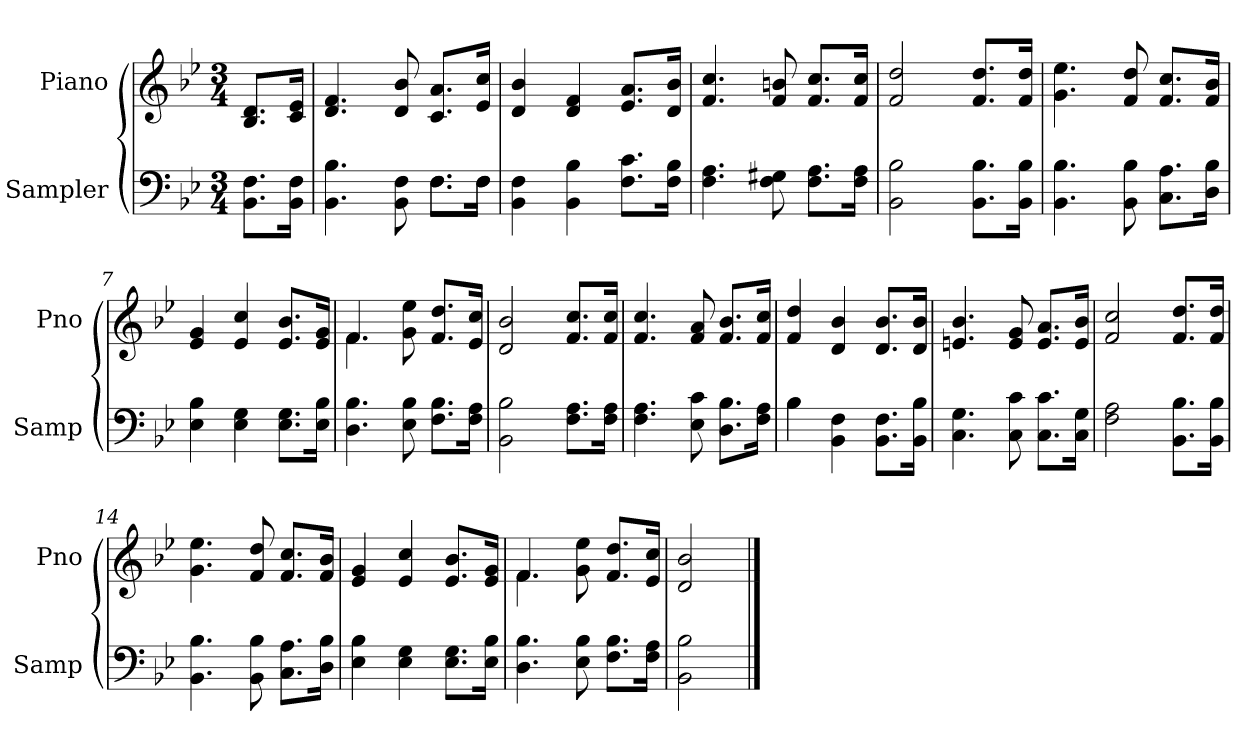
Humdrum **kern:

**kern	**kern
*part2	*part1
*staff2	*staff1
*I"Sampler	*I"Piano
*I'Samp	*I'Pno
*clefF4	*clefG2
*k[b-e-]	*k[b-e-]
*B-:	*B-:
*M3/4	*M3/4
=1	=1
8.BB-\ 8.F\L	8.B-/ 8.d/L
16BB-\ 16F\Jk	16c/ 16e-/Jk
=2	=2
*^	*
4.BB- 4.B-	2ryy	4.d 4.f
8BB- 8F	.	8d 8b-
8.F\L	8.F\L	8.c/ 8.a/L
16F\Jk	16F\Jk	16e-/ 16cc/Jk
*v	*v	*
=3	=3
4BB- 4F	4d 4b-
4BB- 4B-	4d 4f
8.F\ 8.c\L	8.e-/ 8.a/L
16F\ 16B-\Jk	16d/ 16b-/Jk
=4	=4
4.F 4.A	4.f 4.cc
8F 8G#X	8f 8bn
8.F\ 8.A\L	8.f/ 8.cc/L
16F\ 16A\Jk	16f/ 16cc/Jk
=5	=5
2BB- 2B-	2f 2dd
8.BB-\ 8.B-\L	8.f/ 8.dd/L
16BB-\ 16B-\Jk	16f/ 16dd/Jk
=6	=6
4.BB- 4.B-	4.g 4.ee-
8BB- 8B-	8f 8dd
8.C\ 8.A\L	8.f/ 8.cc/L
16D\ 16B-\Jk	16f/ 16b-/Jk
=7	=7
4E- 4B-	4e- 4g
4E- 4G	4e- 4cc
8.E-\ 8.G\L	8.e-/ 8.b-/L
16E-\ 16B-\Jk	16e-/ 16g/Jk
=8	=8
*	*^
4.D 4.B-	4.f/	4.f
8E- 8B-	8g 8ee-	4.ryy
8.F\ 8.B-\L	8.f/ 8.dd/L	.
16F\ 16A\Jk	16e-/ 16cc/Jk	.
*	*v	*v
=9	=9
2BB- 2B-	2d 2b-
8.F\ 8.A\L	8.f/ 8.cc/L
16F\ 16A\Jk	16f/ 16cc/Jk
=10	=10
4.F 4.A	4.f 4.cc
8E- 8c	8f 8a
8.D\ 8.B-\L	8.f/ 8.b-/L
16F\ 16A\Jk	16f/ 16cc/Jk
=11	=11
*^	*
4B-\	4B-	4f 4dd
4BB- 4F	2ryy	4d 4b-
8.BB-\ 8.F\L	.	8.d/ 8.b-/L
16BB-\ 16B-\Jk	.	16d/ 16b-/Jk
*v	*v	*
=12	=12
4.C 4.G	4.en 4.b-
8C 8c	8e 8g
8.C\ 8.c\L	8.e/ 8.a/L
16C\ 16G\Jk	16e/ 16b-/Jk
=13	=13
2F 2A	2f 2cc
8.BB-\ 8.B-\L	8.f/ 8.dd/L
16BB-\ 16B-\Jk	16f/ 16dd/Jk
=14	=14
4.BB- 4.B-	4.g 4.ee-
8BB- 8B-	8f 8dd
8.C\ 8.A\L	8.f/ 8.cc/L
16D\ 16B-\Jk	16f/ 16b-/Jk
=15	=15
4E- 4B-	4e- 4g
4E- 4G	4e- 4cc
8.E-\ 8.G\L	8.e-/ 8.b-/L
16E-\ 16B-\Jk	16e-/ 16g/Jk
=16	=16
*	*^
4.D 4.B-	4.f/	4.f
8E- 8B-	8g 8ee-	4.ryy
8.F\ 8.B-\L	8.f/ 8.dd/L	.
16F\ 16A\Jk	16e-/ 16cc/Jk	.
*	*v	*v
=17	=17
2BB- 2B-	2d 2b-
==	==
*-	*-
